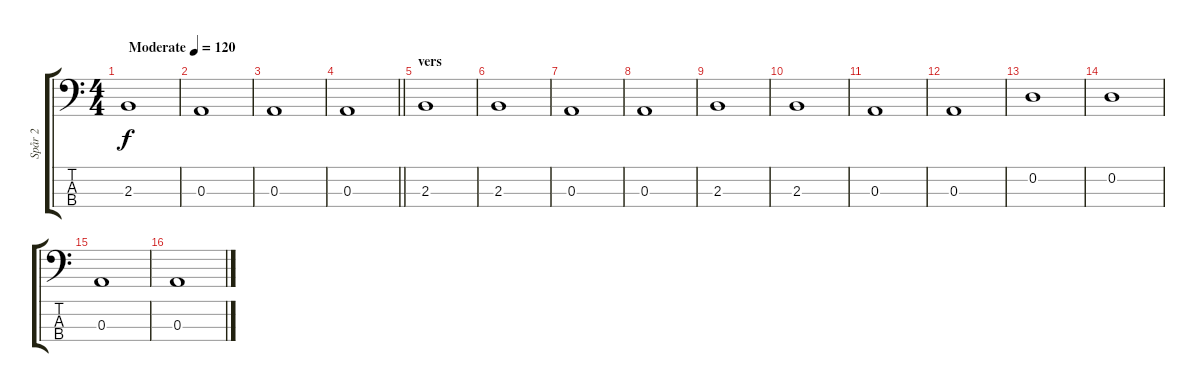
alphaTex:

\track ("Spår 2" "Spår 2") {instrument electricbassfinger}
\staff {score tabs}
\tuning (G2 D2 A1 E1) {hide}
\ts (4 4)
\tempo (120 "Moderate")
\clef f4
\ks c
2.3.1{dy f instrument electricbassfinger} |
0.3.1 |
0.3.1 |
\barLineRight lightlight
0.3.1 |
\section ("" "vers")
2.3.1 |
2.3.1 |
0.3.1 |
0.3.1 |
2.3.1 |
2.3.1 |
0.3.1 |
0.3.1 |
0.2.1 |
0.2.1 |
0.3.1 |
0.3.1
